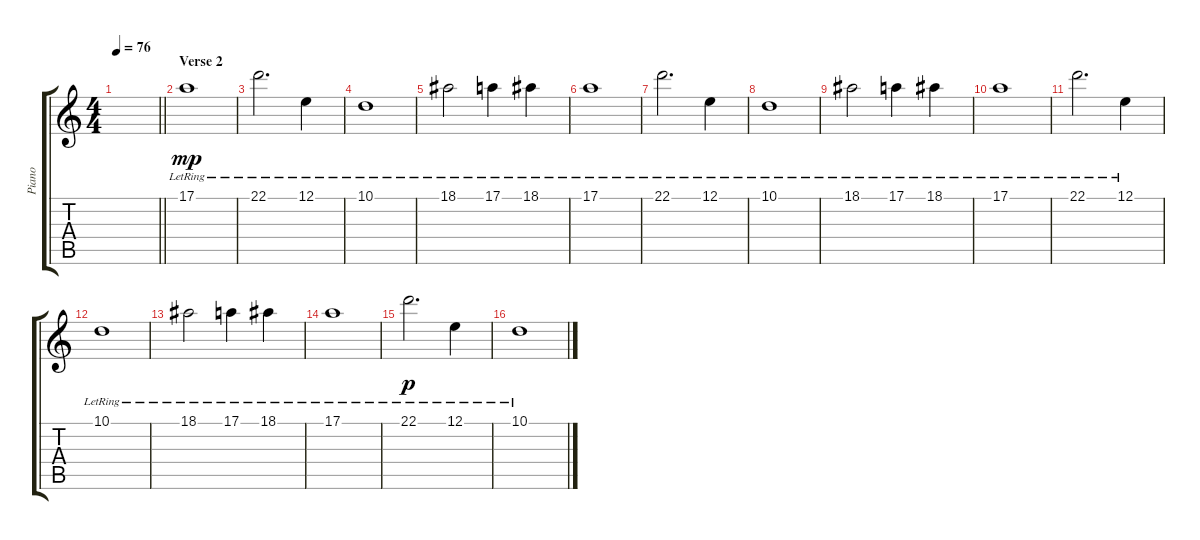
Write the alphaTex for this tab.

\track ("Piano" "Piano") {instrument electricpiano1}
\staff {score tabs}
\tuning (E4 B3 G3 D3 A2 E2) {hide}
\ts (4 4)
\tempo 76
\clef g2
\barLineRight lightlight
\ks c
|
\section ("" "Verse 2")
17.1{lr}.1{dy mp} |
22.1{lr}.2{d} 12.1{lr}.4 |
10.1{lr}.1 |
18.1{lr}.2 17.1{lr}.4 18.1{lr}.4 |
17.1{lr}.1 |
22.1{lr}.2{d} 12.1{lr}.4 |
10.1{lr}.1 |
18.1{lr}.2 17.1{lr}.4 18.1{lr}.4 |
17.1{lr}.1 |
22.1{lr}.2{d} 12.1{lr}.4 |
10.1{lr}.1 |
18.1{lr}.2 17.1{lr}.4 18.1{lr}.4 |
17.1{lr}.1 |
22.1{lr}.2{d dy p} 12.1{lr}.4 |
10.1{lr}.1
